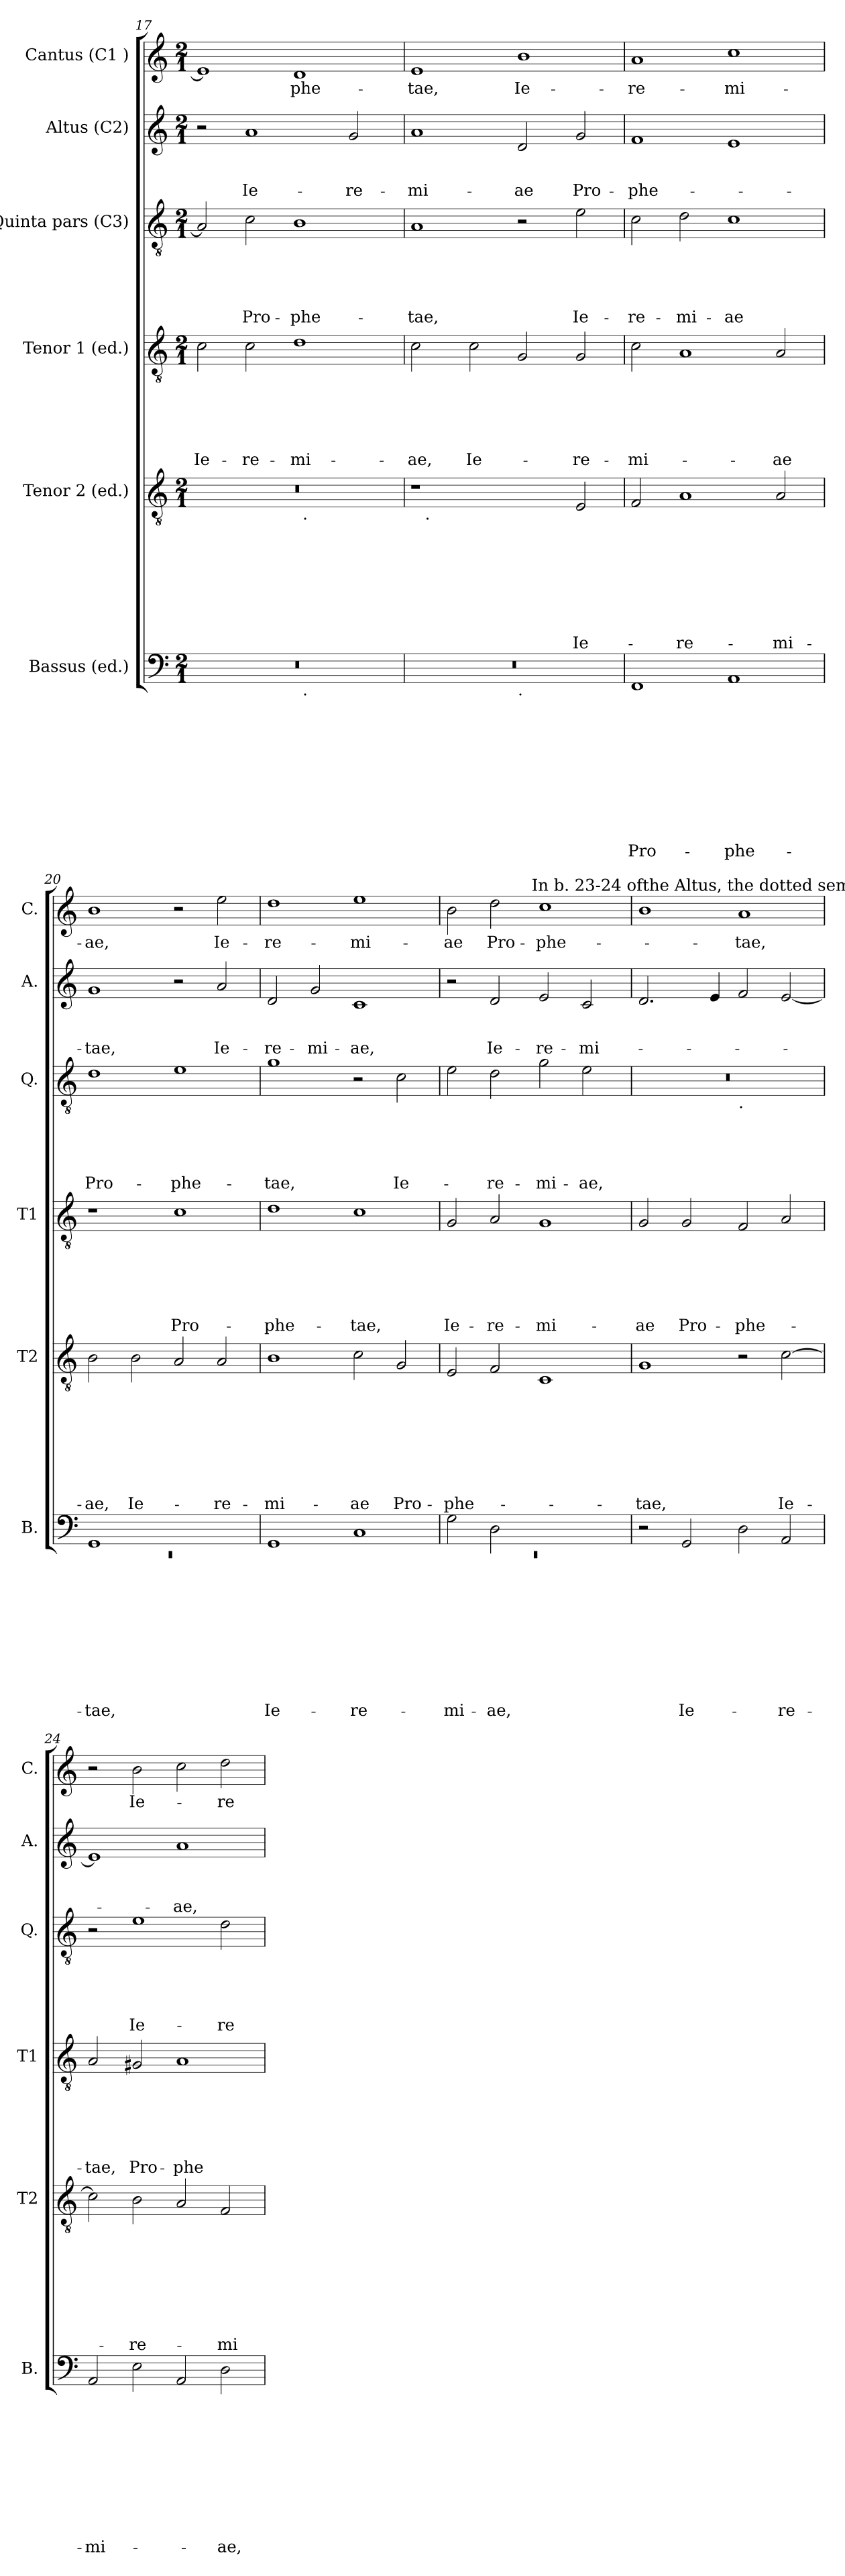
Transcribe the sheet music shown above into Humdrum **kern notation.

**kern	**text	**text	**text	**text	**text	**text	**text	**text	**text	**text	**kern	**text	**text	**text	**text	**text	**text	**text	**text	**kern	**text	**text	**text	**text	**text	**text	**kern	**text	**text	**text	**text	**text	**kern	**text	**text	**text	**kern	**text
*part6	*part6	*part6	*part6	*part6	*part6	*part6	*part6	*part6	*part6	*part6	*part5	*part5	*part5	*part5	*part5	*part5	*part5	*part5	*part5	*part4	*part4	*part4	*part4	*part4	*part4	*part4	*part3	*part3	*part3	*part3	*part3	*part3	*part2	*part2	*part2	*part2	*part1	*part1
*staff6	*staff6	*staff6	*staff6	*staff6	*staff6	*staff6	*staff6	*staff6	*staff6	*staff6	*staff5	*staff5	*staff5	*staff5	*staff5	*staff5	*staff5	*staff5	*staff5	*staff4	*staff4	*staff4	*staff4	*staff4	*staff4	*staff4	*staff3	*staff3	*staff3	*staff3	*staff3	*staff3	*staff2	*staff2	*staff2	*staff2	*staff1	*staff1
*I"Bassus (ed.)	*	*	*	*	*	*	*	*	*	*	*I"Tenor 2 (ed.)	*	*	*	*	*	*	*	*	*I"Tenor 1 (ed.)	*	*	*	*	*	*	*I"Quinta pars (C3)	*	*	*	*	*	*I"Altus (C2)	*	*	*	*I"Cantus (C1 )	*
*I'B.	*	*	*	*	*	*	*	*	*	*	*I'T2	*	*	*	*	*	*	*	*	*I'T1	*	*	*	*	*	*	*I'Q.	*	*	*	*	*	*I'A.	*	*	*	*I'C.	*
!!LO:PB:g=z
*clefF4	*	*	*	*	*	*	*	*	*	*	*clefGv2	*	*	*	*	*	*	*	*	*clefGv2	*	*	*	*	*	*	*clefGv2	*	*	*	*	*	*clefG2	*	*	*	*clefG2	*
*k[]	*	*	*	*	*	*	*	*	*	*	*k[]	*	*	*	*	*	*	*	*	*k[]	*	*	*	*	*	*	*k[]	*	*	*	*	*	*k[]	*	*	*	*k[]	*
*C:	*	*	*	*	*	*	*	*	*	*	*C:	*	*	*	*	*	*	*	*	*C:	*	*	*	*	*	*	*C:	*	*	*	*	*	*C:	*	*	*	*C:	*
*M2/1	*	*	*	*	*	*	*	*	*	*	*M2/1	*	*	*	*	*	*	*	*	*M2/1	*	*	*	*	*	*	*M2/1	*	*	*	*	*	*M2/1	*	*	*	*M2/1	*
=17	=17	=17	=17	=17	=17	=17	=17	=17	=17	=17	=17	=17	=17	=17	=17	=17	=17	=17	=17	=17	=17	=17	=17	=17	=17	=17	=17	=17	=17	=17	=17	=17	=17	=17	=17	=17	=17	=17
!	!	!	!	!	!	!	!	!	!	!	!	!	!	!	!	!	!	!	!	!	!	!	!	!	!	!LO:LY:b	!	!	!	!	!	!	!	!	!	!	!	!
*^	*	*	*	*	*	*	*	*	*	*	*^	*	*	*	*	*	*	*	*	*	*	*	*	*	*	*	*	*	*	*	*	*	*	*	*	*	*	*
0r	1ryy	.	.	.	.	.	.	.	.	.	.	0r	1ryy	.	.	.	.	.	.	.	.	2c\	.	.	.	.	.	Ie-	2A/]	.	.	.	.	.	2r	.	.	.	1e]	.
!	!	!	!	!	!	!	!	!	!	!	!	!	!	!	!	!	!	!	!	!	!	!	!	!	!	!	!	!LO:LY:b	!	!	!	!	!	!LO:LY:b	!	!	!	!LO:LY:b	!	!
.	.	.	.	.	.	.	.	.	.	.	.	.	.	.	.	.	.	.	.	.	.	2c\	.	.	.	.	.	-re-	2c\	.	.	.	.	Pro-	1a	.	.	-Ie-	.	.
!	!	!	!	!	!	!	!	!	!	!	!	!	!	!	!	!	!	!	!	!	!	!	!	!	!	!	!	!LO:LY:b	!	!	!	!	!	!LO:LY:b	!	!	!	!	!	!LO:LY:b
.	32ryy	.	.	.	.	.	.	.	.	.	.	.	32ryy	.	.	.	.	.	.	.	.	1d	.	.	.	.	.	-mi-	1B	.	.	.	.	-phe-	.	.	.	.	1d	-phe-
!	!	!	!	!	!	!	!	!	!	!	!	!	!LO:TX:b:t=.	!	!	!	!	!	!	!	!	!	!	!	!	!	!	!	!	!	!	!	!	!	!	!	!	!	!	!
!	!LO:TX:b:t=.	!	!	!	!	!	!	!	!	!	!	!	!	!	!	!	!	!	!	!	!	!	!	!	!	!	!	!	!	!	!	!	!	!	!	!	!	!	!	!
.	2ryy	.	.	.	.	.	.	.	.	.	.	.	2ryy	.	.	.	.	.	.	.	.	.	.	.	.	.	.	.	.	.	.	.	.	.	.	.	.	.	.	.
!	!	!	!	!	!	!	!	!	!	!	!	!	!	!	!	!	!	!	!	!	!	!	!	!	!	!	!	!	!	!	!	!	!	!	!	!	!	!LO:LY:b	!	!
.	.	.	.	.	.	.	.	.	.	.	.	.	.	.	.	.	.	.	.	.	.	.	.	.	.	.	.	.	.	.	.	.	.	.	2g/	.	.	-re-	.	.
.	4...ryy	.	.	.	.	.	.	.	.	.	.	.	4...ryy	.	.	.	.	.	.	.	.	.	.	.	.	.	.	.	.	.	.	.	.	.	.	.	.	.	.	.
=18	=18	=18	=18	=18	=18	=18	=18	=18	=18	=18	=18	=18	=18	=18	=18	=18	=18	=18	=18	=18	=18	=18	=18	=18	=18	=18	=18	=18	=18	=18	=18	=18	=18	=18	=18	=18	=18	=18	=18	=18
!	!	!	!	!	!	!	!	!	!	!	!	!	!	!	!	!	!	!	!	!	!	!	!	!	!	!	!	!LO:LY:b	!	!	!	!	!	!LO:LY:b	!	!	!	!LO:LY:b	!	!LO:LY:b
0r	1ryy	.	.	.	.	.	.	.	.	.	.	1r	16ryy	.	.	.	.	.	.	.	.	2c\	.	.	.	.	.	-ae,	1A	.	.	.	.	-tae,	1a	.	.	-mi-	1e	-tae,
!	!	!	!	!	!	!	!	!	!	!	!	!	!LO:TX:b:t=.	!	!	!	!	!	!	!	!	!	!	!	!	!	!	!	!	!	!	!	!	!	!	!	!	!	!	!
.	.	.	.	.	.	.	.	.	.	.	.	.	1ryy	.	.	.	.	.	.	.	.	.	.	.	.	.	.	.	.	.	.	.	.	.	.	.	.	.	.	.
!	!	!	!	!	!	!	!	!	!	!	!	!	!	!	!	!	!	!	!	!	!	!	!	!	!	!	!	!LO:LY:b	!	!	!	!	!	!	!	!	!	!	!	!
.	.	.	.	.	.	.	.	.	.	.	.	.	.	.	.	.	.	.	.	.	.	2c\	.	.	.	.	.	Ie-	.	.	.	.	.	.	.	.	.	.	.	.
!	!LO:TX:b:t=.	!	!	!	!	!	!	!	!	!	!	!	!	!	!	!	!	!	!	!	!	!	!	!	!	!	!	!	!	!	!	!	!	!	!	!	!	!	!	!
!	!	!	!	!	!	!	!	!	!	!	!	!	!	!	!	!	!	!	!	!	!	!	!	!	!	!	!	!	!	!	!	!	!	!	!	!	!	!LO:LY:b	!	!LO:LY:b
.	1ryy	.	.	.	.	.	.	.	.	.	.	2ryy	.	.	.	.	.	.	.	.	.	2G/	.	.	.	.	.	.	2r	.	.	.	.	.	2d/	.	.	-ae	1b	Ie-
.	.	.	.	.	.	.	.	.	.	.	.	.	2...ryy	.	.	.	.	.	.	.	.	.	.	.	.	.	.	.	.	.	.	.	.	.	.	.	.	.	.	.
!	!	!	!	!	!	!	!	!	!	!	!	!	!	!	!	!	!	!	!	!	!LO:LY:b	!	!	!	!	!	!	!LO:LY:b	!	!	!	!	!	!LO:LY:b	!	!	!	!LO:LY:b	!	!
.	.	.	.	.	.	.	.	.	.	.	.	2E/	.	.	.	.	.	.	.	.	Ie-	2G/	.	.	.	.	.	-re-	2e\	.	.	.	.	Ie-	2g/	.	.	Pro-	.	.
=19	=19	=19	=19	=19	=19	=19	=19	=19	=19	=19	=19	=19	=19	=19	=19	=19	=19	=19	=19	=19	=19	=19	=19	=19	=19	=19	=19	=19	=19	=19	=19	=19	=19	=19	=19	=19	=19	=19	=19	=19
!	!	!	!	!	!	!	!	!	!	!	!LO:LY:b	!	!	!	!	!	!	!	!	!	!	!	!	!	!	!	!	!LO:LY:b	!	!	!	!	!	!LO:LY:b	!	!	!	!LO:LY:b	!	!LO:LY:b
*v	*v	*	*	*	*	*	*	*	*	*	*	*	*	*	*	*	*	*	*	*	*	*	*	*	*	*	*	*	*	*	*	*	*	*	*	*	*	*	*	*
*	*	*	*	*	*	*	*	*	*	*	*v	*v	*	*	*	*	*	*	*	*	*	*	*	*	*	*	*	*	*	*	*	*	*	*	*	*	*	*	*
1FF	.	.	.	.	.	.	.	.	.	Pro-	2F/	.	.	.	.	.	.	.	.	2c\	.	.	.	.	.	-mi-	2c\	.	.	.	.	-re-	1f	.	.	-phe-	1a	-re-
!	!	!	!	!	!	!	!	!	!	!	!	!	!	!	!	!	!	!	!LO:LY:b	!	!	!	!	!	!	!	!	!	!	!	!	!LO:LY:b	!	!	!	!	!	!
.	.	.	.	.	.	.	.	.	.	.	1A	.	.	.	.	.	.	.	-re-	1A	.	.	.	.	.	.	2d\	.	.	.	.	-mi-	.	.	.	.	.	.
!	!	!	!	!	!	!	!	!	!	!LO:LY:b	!	!	!	!	!	!	!	!	!	!	!	!	!	!	!	!	!	!	!	!	!	!LO:LY:b	!	!	!	!	!	!LO:LY:b
1AA	.	.	.	.	.	.	.	.	.	-phe-	.	.	.	.	.	.	.	.	.	.	.	.	.	.	.	.	1c	.	.	.	.	-ae	1e	.	.	.	1cc	-mi-
!	!	!	!	!	!	!	!	!	!	!	!	!	!	!	!	!	!	!	!LO:LY:b	!	!	!	!	!	!	!LO:LY:b	!	!	!	!	!	!	!	!	!	!	!	!
.	.	.	.	.	.	.	.	.	.	.	2A/	.	.	.	.	.	.	.	-mi-	2A/	.	.	.	.	.	-ae	.	.	.	.	.	.	.	.	.	.	.	.
=20	=20	=20	=20	=20	=20	=20	=20	=20	=20	=20	=20	=20	=20	=20	=20	=20	=20	=20	=20	=20	=20	=20	=20	=20	=20	=20	=20	=20	=20	=20	=20	=20	=20	=20	=20	=20	=20	=20
*^	*	*	*	*	*	*	*	*	*	*	*	*	*	*	*	*	*	*	*	*	*	*	*	*	*	*	*	*	*	*	*	*	*	*	*	*	*	*
!	!LO:N:vis=1	!	!	!	!	!	!	!	!	!	!LO:LY:b	!	!	!	!	!	!	!	!	!LO:LY:b	!	!	!	!	!	!	!	!	!	!	!	!	!LO:LY:b	!	!	!	!LO:LY:b	!	!LO:LY:b
1GG	0rEE	.	.	.	.	.	.	.	.	.	-tae,	2B\	.	.	.	.	.	.	.	-ae,	1r	.	.	.	.	.	.	1d	.	.	.	.	Pro-	1g	.	.	-tae,	1b	-ae,
!	!	!	!	!	!	!	!	!	!	!	!	!	!	!	!	!	!	!	!	!LO:LY:b	!	!	!	!	!	!	!	!	!	!	!	!	!	!	!	!	!	!	!
.	.	.	.	.	.	.	.	.	.	.	.	2B\	.	.	.	.	.	.	.	Ie-	.	.	.	.	.	.	.	.	.	.	.	.	.	.	.	.	.	.	.
!	!	!	!	!	!	!	!	!	!	!	!	!	!	!	!	!	!	!	!	!	!	!	!	!	!	!	!LO:LY:b	!	!	!	!	!	!LO:LY:b	!	!	!	!	!	!
1ryy	.	.	.	.	.	.	.	.	.	.	.	2A/	.	.	.	.	.	.	.	.	1c	.	.	.	.	.	Pro-	1e	.	.	.	.	-phe-	2r	.	.	.	2r	.
!	!	!	!	!	!	!	!	!	!	!	!	!	!	!	!	!	!	!	!	!LO:LY:b	!	!	!	!	!	!	!	!	!	!	!	!	!	!	!	!	!LO:LY:b	!	!LO:LY:b
.	.	.	.	.	.	.	.	.	.	.	.	2A/	.	.	.	.	.	.	.	-re-	.	.	.	.	.	.	.	.	.	.	.	.	.	2a/	.	.	Ie-	2ee\	Ie-
*v	*v	*	*	*	*	*	*	*	*	*	*	*	*	*	*	*	*	*	*	*	*	*	*	*	*	*	*	*	*	*	*	*	*	*	*	*	*	*	*
!!LO:LB:g=z
=21	=21	=21	=21	=21	=21	=21	=21	=21	=21	=21	=21	=21	=21	=21	=21	=21	=21	=21	=21	=21	=21	=21	=21	=21	=21	=21	=21	=21	=21	=21	=21	=21	=21	=21	=21	=21	=21	=21
!	!	!	!	!	!	!	!	!	!	!LO:LY:b	!	!	!	!	!	!	!	!	!LO:LY:b	!	!	!	!	!	!	!LO:LY:b	!	!	!	!	!	!LO:LY:b	!	!	!	!LO:LY:b	!	!LO:LY:b
1GG	.	.	.	.	.	.	.	.	.	Ie-	1B	.	.	.	.	.	.	.	-mi-	1d	.	.	.	.	.	-phe-	1g	.	.	.	.	-tae,	2d/	.	.	-re-	1dd	-re-
!	!	!	!	!	!	!	!	!	!	!	!	!	!	!	!	!	!	!	!	!	!	!	!	!	!	!	!	!	!	!	!	!	!	!	!	!LO:LY:b	!	!
.	.	.	.	.	.	.	.	.	.	.	.	.	.	.	.	.	.	.	.	.	.	.	.	.	.	.	.	.	.	.	.	.	2g/	.	.	-mi-	.	.
!	!	!	!	!	!	!	!	!	!	!LO:LY:b	!	!	!	!	!	!	!	!	!LO:LY:b	!	!	!	!	!	!	!LO:LY:b	!	!	!	!	!	!	!	!	!	!LO:LY:b	!	!LO:LY:b
1C	.	.	.	.	.	.	.	.	.	-re-	2c\	.	.	.	.	.	.	.	-ae	1c	.	.	.	.	.	-tae,	2r	.	.	.	.	.	1c	.	.	-ae,	1ee	-mi-
!	!	!	!	!	!	!	!	!	!	!	!	!	!	!	!	!	!	!	!LO:LY:b	!	!	!	!	!	!	!	!	!	!	!	!	!LO:LY:b	!	!	!	!	!	!
.	.	.	.	.	.	.	.	.	.	.	2G/	.	.	.	.	.	.	.	Pro-	.	.	.	.	.	.	.	2c\	.	.	.	.	Ie-	.	.	.	.	.	.
=22	=22	=22	=22	=22	=22	=22	=22	=22	=22	=22	=22	=22	=22	=22	=22	=22	=22	=22	=22	=22	=22	=22	=22	=22	=22	=22	=22	=22	=22	=22	=22	=22	=22	=22	=22	=22	=22	=22
*^	*	*	*	*	*	*	*	*	*	*	*	*	*	*	*	*	*	*	*	*	*	*	*	*	*	*	*	*	*	*	*	*	*	*	*	*	*	*
!	!LO:N:vis=1	!	!	!	!	!	!	!	!	!	!LO:LY:b	!	!	!	!	!	!	!	!	!LO:LY:b	!	!	!	!	!	!	!LO:LY:b	!	!	!	!	!	!	!	!	!	!	!	!LO:LY:b
*	*	*	*	*	*	*	*	*	*	*	*	*	*	*	*	*	*	*	*	*	*	*	*	*	*	*	*	*	*	*	*	*	*	*	*	*	*	*^	*
2G\	0rEE	.	.	.	.	.	.	.	.	.	-mi-	2E/	.	.	.	.	.	.	.	-phe-	2G/	.	.	.	.	.	Ie-	2e\	.	.	.	.	.	2r	.	.	.	2b\	2ryy	-ae
!	!	!	!	!	!	!	!	!	!	!	!LO:LY:b	!	!	!	!	!	!	!	!	!	!	!	!	!	!	!	!LO:LY:b	!	!	!	!	!	!LO:LY:b	!	!	!	!LO:LY:b	!	!	!LO:LY:b
2D\	.	.	.	.	.	.	.	.	.	.	-ae,	2F/	.	.	.	.	.	.	.	.	2A/	.	.	.	.	.	-re-	2d\	.	.	.	.	-re-	2d/	.	.	Ie-	2dd\	4...ryy	Pro-
!	!	!	!	!	!	!	!	!	!	!	!	!	!	!	!	!	!	!	!	!	!	!	!	!	!	!	!	!	!	!	!	!	!	!	!	!	!	!	!LO:TX:a:t=In b. 23-24 ofthe Altus, the dotted semibreve E is a semibreve E and minim D in the source.	!
.	.	.	.	.	.	.	.	.	.	.	.	.	.	.	.	.	.	.	.	.	.	.	.	.	.	.	.	.	.	.	.	.	.	.	.	.	.	.	1ryy	.
!	!	!	!	!	!	!	!	!	!	!	!	!	!	!	!	!	!	!	!	!	!	!	!	!	!	!	!LO:LY:b	!	!	!	!	!	!LO:LY:b	!	!	!	!LO:LY:b	!	!	!LO:LY:b
1ryy	.	.	.	.	.	.	.	.	.	.	.	1C	.	.	.	.	.	.	.	.	1G	.	.	.	.	.	-mi-	2g\	.	.	.	.	-mi-	2e/	.	.	-re-	1cc	.	-phe-
!	!	!	!	!	!	!	!	!	!	!	!	!	!	!	!	!	!	!	!	!	!	!	!	!	!	!	!	!	!	!	!	!	!LO:LY:b	!	!	!	!LO:LY:b	!	!	!
.	.	.	.	.	.	.	.	.	.	.	.	.	.	.	.	.	.	.	.	.	.	.	.	.	.	.	.	2e\	.	.	.	.	-ae,	2c/	.	.	-mi-	.	.	.
.	.	.	.	.	.	.	.	.	.	.	.	.	.	.	.	.	.	.	.	.	.	.	.	.	.	.	.	.	.	.	.	.	.	.	.	.	.	.	32ryy	.
=23	=23	=23	=23	=23	=23	=23	=23	=23	=23	=23	=23	=23	=23	=23	=23	=23	=23	=23	=23	=23	=23	=23	=23	=23	=23	=23	=23	=23	=23	=23	=23	=23	=23	=23	=23	=23	=23	=23	=23	=23
!	!	!	!	!	!	!	!	!	!	!	!	!	!	!	!	!	!	!	!	!LO:LY:b	!	!	!	!	!	!	!LO:LY:b	!	!	!	!	!	!	!	!	!	!	!	!	!
*v	*v	*	*	*	*	*	*	*	*	*	*	*	*	*	*	*	*	*	*	*	*	*	*	*	*	*	*	*^	*	*	*	*	*	*	*	*	*	*v	*v	*
2r	.	.	.	.	.	.	.	.	.	.	1G	.	.	.	.	.	.	.	-tae,	2G/	.	.	.	.	.	-ae	0r	1ryy	.	.	.	.	.	2.d/	.	.	.	1b	.
!	!	!	!	!	!	!	!	!	!	!LO:LY:b	!	!	!	!	!	!	!	!	!	!	!	!	!	!	!	!LO:LY:b	!	!	!	!	!	!	!	!	!	!	!	!	!
2GG/	.	.	.	.	.	.	.	.	.	Ie-	.	.	.	.	.	.	.	.	.	2G/	.	.	.	.	.	Pro-	.	.	.	.	.	.	.	.	.	.	.	.	.
.	.	.	.	.	.	.	.	.	.	.	.	.	.	.	.	.	.	.	.	.	.	.	.	.	.	.	.	.	.	.	.	.	.	4e/	.	.	.	.	.
!	!	!	!	!	!	!	!	!	!	!	!	!	!	!	!	!	!	!	!	!	!	!	!	!	!	!	!	!LO:TX:b:t=.	!	!	!	!	!	!	!	!	!	!	!
!	!	!	!	!	!	!	!	!	!	!	!	!	!	!	!	!	!	!	!	!	!	!	!	!	!	!LO:LY:b	!	!	!	!	!	!	!	!	!	!	!	!	!LO:LY:b
2D\	.	.	.	.	.	.	.	.	.	.	2r	.	.	.	.	.	.	.	.	2F/	.	.	.	.	.	-phe-	.	1ryy	.	.	.	.	.	2f/	.	.	.	1a	-tae,
!	!	!	!	!	!	!	!	!	!	!LO:LY:b	!	!	!	!	!	!	!	!	!LO:LY:b	!	!	!	!	!	!	!	!	!	!	!	!	!	!	!	!	!	!	!	!
2AA/	.	.	.	.	.	.	.	.	.	-re-	[>2c\	.	.	.	.	.	.	.	Ie-	2A/	.	.	.	.	.	.	.	.	.	.	.	.	.	[<2e/	.	.	.	.	.
=24	=24	=24	=24	=24	=24	=24	=24	=24	=24	=24	=24	=24	=24	=24	=24	=24	=24	=24	=24	=24	=24	=24	=24	=24	=24	=24	=24	=24	=24	=24	=24	=24	=24	=24	=24	=24	=24	=24	=24
!	!	!	!	!	!	!	!	!	!	!LO:LY:b	!	!	!	!	!	!	!	!	!	!	!	!	!	!	!	!LO:LY:b	!	!	!	!	!	!	!	!	!	!	!	!	!
*	*	*	*	*	*	*	*	*	*	*	*	*	*	*	*	*	*	*	*	*	*	*	*	*	*	*	*v	*v	*	*	*	*	*	*	*	*	*	*	*
2AA/	.	.	.	.	.	.	.	.	.	-mi-	2c\]	.	.	.	.	.	.	.	.	2A/	.	.	.	.	.	-tae,	2r	.	.	.	.	.	1e]	.	.	.	2r	.
!	!	!	!	!	!	!	!	!	!	!	!	!	!	!	!	!	!	!	!LO:LY:b	!	!	!	!	!	!	!LO:LY:b	!	!	!	!	!	!LO:LY:b	!	!	!	!	!	!LO:LY:b
2E\	.	.	.	.	.	.	.	.	.	.	2B\	.	.	.	.	.	.	.	-re-	2G#X/	.	.	.	.	.	Pro-	1e	.	.	.	.	Ie-	.	.	.	.	2b\	Ie-
!	!	!	!	!	!	!	!	!	!	!	!	!	!	!	!	!	!	!	!	!	!	!	!	!	!	!LO:LY:b	!	!	!	!	!	!	!	!	!	!LO:LY:b	!	!
2AA/	.	.	.	.	.	.	.	.	.	.	2A/	.	.	.	.	.	.	.	.	1A	.	.	.	.	.	-phe-	.	.	.	.	.	.	1a	.	.	-ae,	2cc\	.
!	!	!	!	!	!	!	!	!	!	!LO:LY:b	!	!	!	!	!	!	!	!	!LO:LY:b	!	!	!	!	!	!	!	!	!	!	!	!	!LO:LY:b	!	!	!	!	!	!LO:LY:b
2D\	.	.	.	.	.	.	.	.	.	-ae,	2F/	.	.	.	.	.	.	.	-mi-	.	.	.	.	.	.	.	2d\	.	.	.	.	-re-	.	.	.	.	2dd\	-re-
=	=	=	=	=	=	=	=	=	=	=	=	=	=	=	=	=	=	=	=	=	=	=	=	=	=	=	=	=	=	=	=	=	=	=	=	=	=	=
*-	*-	*-	*-	*-	*-	*-	*-	*-	*-	*-	*-	*-	*-	*-	*-	*-	*-	*-	*-	*-	*-	*-	*-	*-	*-	*-	*-	*-	*-	*-	*-	*-	*-	*-	*-	*-	*-	*-
